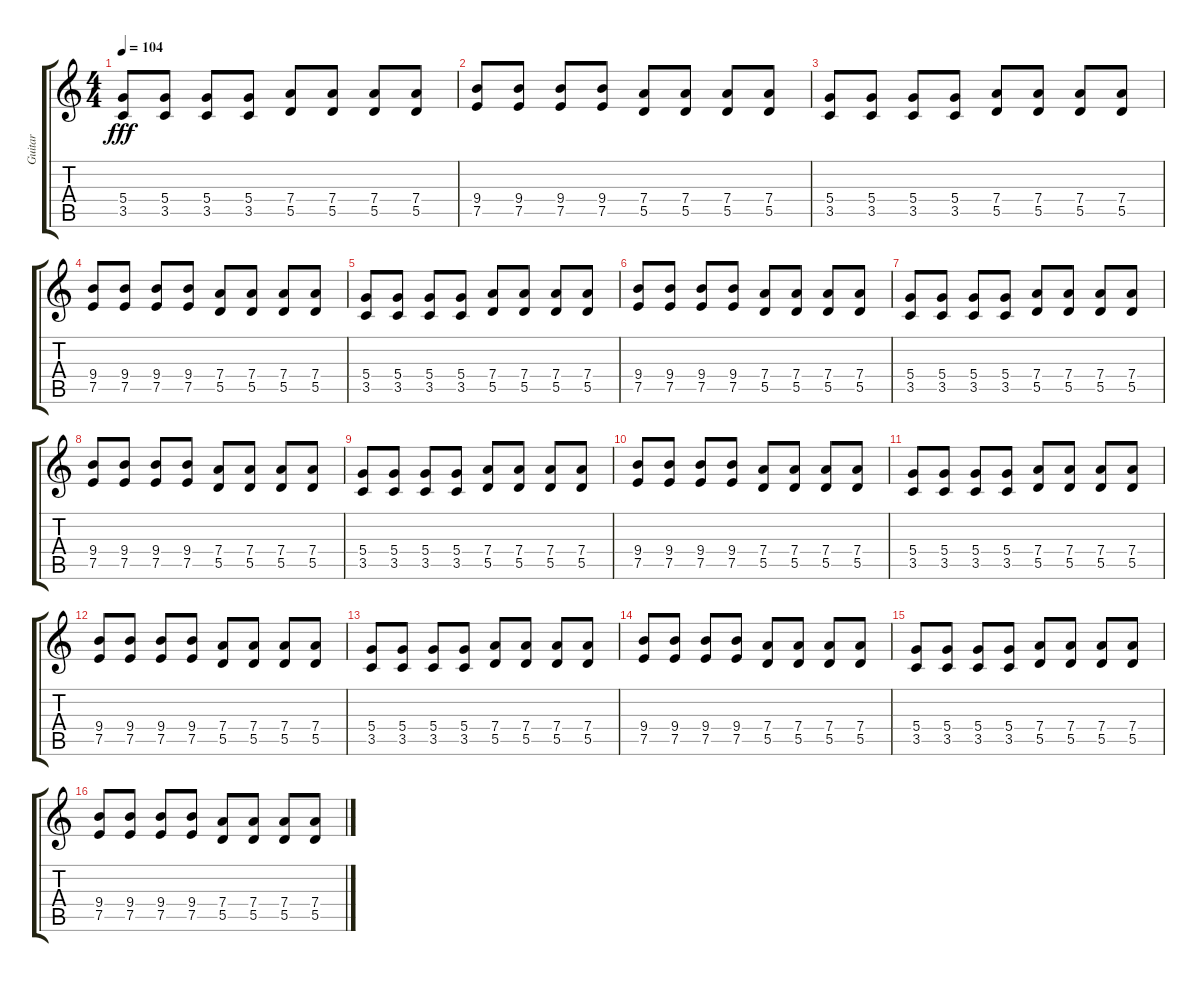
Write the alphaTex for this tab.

\track ("Guitar" "Guitar") {instrument overdrivenguitar}
\staff {score tabs}
\tuning (E4 B3 G3 D3 A2 E2) {hide}
\ts (4 4)
\tempo 104
\clef g2
\ks c
(5.4 3.5).8{dy fff} (5.4 3.5).8 (5.4 3.5).8 (5.4 3.5).8 (7.4 5.5).8 (7.4 5.5).8 (7.4 5.5).8 (7.4 5.5).8 |
(9.4 7.5).8 (9.4 7.5).8 (9.4 7.5).8 (9.4 7.5).8 (7.4 5.5).8 (7.4 5.5).8 (7.4 5.5).8 (7.4 5.5).8 |
(5.4 3.5).8 (5.4 3.5).8 (5.4 3.5).8 (5.4 3.5).8 (7.4 5.5).8 (7.4 5.5).8 (7.4 5.5).8 (7.4 5.5).8 |
(9.4 7.5).8 (9.4 7.5).8 (9.4 7.5).8 (9.4 7.5).8 (7.4 5.5).8 (7.4 5.5).8 (7.4 5.5).8 (7.4 5.5).8 |
(5.4 3.5).8 (5.4 3.5).8 (5.4 3.5).8 (5.4 3.5).8 (7.4 5.5).8 (7.4 5.5).8 (7.4 5.5).8 (7.4 5.5).8 |
(9.4 7.5).8 (9.4 7.5).8 (9.4 7.5).8 (9.4 7.5).8 (7.4 5.5).8 (7.4 5.5).8 (7.4 5.5).8 (7.4 5.5).8 |
(5.4 3.5).8 (5.4 3.5).8 (5.4 3.5).8 (5.4 3.5).8 (7.4 5.5).8 (7.4 5.5).8 (7.4 5.5).8 (7.4 5.5).8 |
(9.4 7.5).8 (9.4 7.5).8 (9.4 7.5).8 (9.4 7.5).8 (7.4 5.5).8 (7.4 5.5).8 (7.4 5.5).8 (7.4 5.5).8 |
(5.4 3.5).8 (5.4 3.5).8 (5.4 3.5).8 (5.4 3.5).8 (7.4 5.5).8 (7.4 5.5).8 (7.4 5.5).8 (7.4 5.5).8 |
(9.4 7.5).8 (9.4 7.5).8 (9.4 7.5).8 (9.4 7.5).8 (7.4 5.5).8 (7.4 5.5).8 (7.4 5.5).8 (7.4 5.5).8 |
(5.4 3.5).8 (5.4 3.5).8 (5.4 3.5).8 (5.4 3.5).8 (7.4 5.5).8 (7.4 5.5).8 (7.4 5.5).8 (7.4 5.5).8 |
(9.4 7.5).8 (9.4 7.5).8 (9.4 7.5).8 (9.4 7.5).8 (7.4 5.5).8 (7.4 5.5).8 (7.4 5.5).8 (7.4 5.5).8 |
(5.4 3.5).8 (5.4 3.5).8 (5.4 3.5).8 (5.4 3.5).8 (7.4 5.5).8 (7.4 5.5).8 (7.4 5.5).8 (7.4 5.5).8 |
(9.4 7.5).8 (9.4 7.5).8 (9.4 7.5).8 (9.4 7.5).8 (7.4 5.5).8 (7.4 5.5).8 (7.4 5.5).8 (7.4 5.5).8 |
(5.4 3.5).8 (5.4 3.5).8 (5.4 3.5).8 (5.4 3.5).8 (7.4 5.5).8 (7.4 5.5).8 (7.4 5.5).8 (7.4 5.5).8 |
(9.4 7.5).8 (9.4 7.5).8 (9.4 7.5).8 (9.4 7.5).8 (7.4 5.5).8 (7.4 5.5).8 (7.4 5.5).8 (7.4 5.5).8
